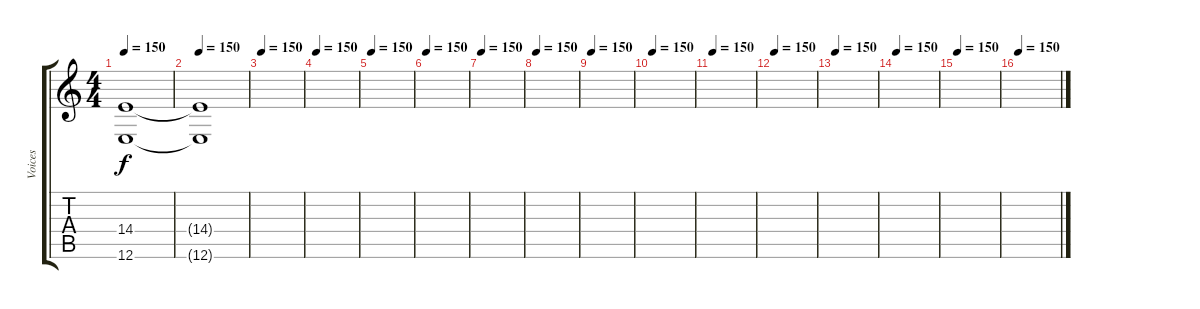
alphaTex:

\track ("Voices" "Voices") {instrument choiraahs}
\staff {score tabs}
\tuning (E4 B3 G3 D3 A2 E2) {hide}
\ts (4 4)
\tempo 150
\clef g2
\ks c
(14.4 12.6).1{dy f} |
\tempo 150
(14.4{t} 12.6{t}).1 |
\tempo 150
|
\tempo 150
|
\tempo 150
|
\tempo 150
|
\tempo 150
|
\tempo 150
|
\tempo 150
|
\tempo 150
|
\tempo 150
|
\tempo 150
|
\tempo 150
|
\tempo 150
|
\tempo 150
|
\tempo 150
